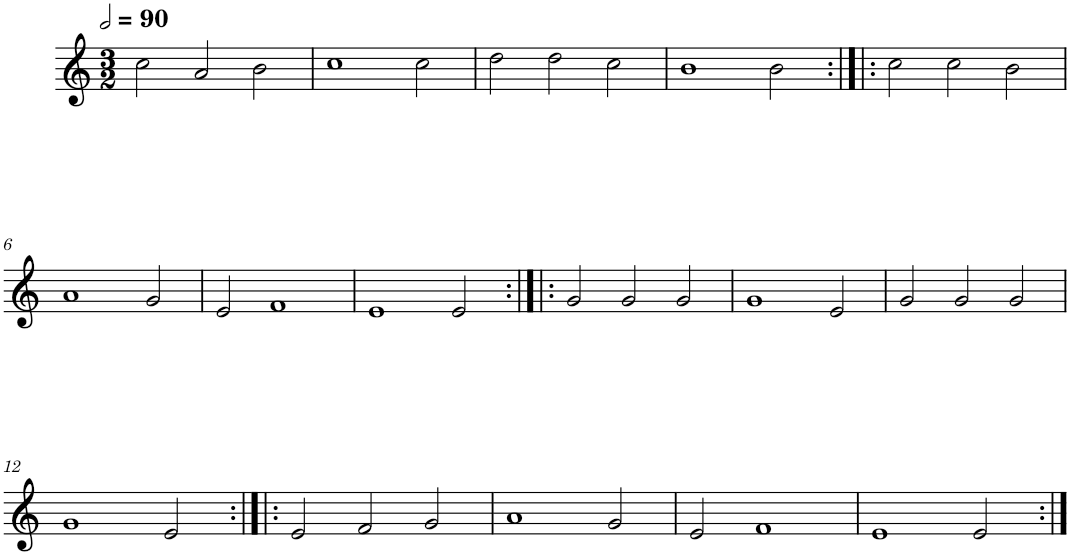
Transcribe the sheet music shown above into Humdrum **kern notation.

**kern
*part1
*staff1
*I"Quatre parties
*clefG2
*k[]
*M3/2
*MM180
=1
2cc\
2a/
2b\
=2
1cc
2cc\
=3
2dd\
2dd\
2cc\
=4
1b
2b\
=5:|!|:
2cc\
2cc\
2b\
!!LO:LB:g=z
=6
1a
2g/
=7
2e/
1f
=8
1e
2e/
=9:|!|:
2g/
2g/
2g/
=10
1g
2e/
=11
2g/
2g/
2g/
!!LO:LB:g=z
=12
1g
2e/
=13:|!|:
2e/
2f/
2g/
=14
1a
2g/
=15
2e/
1f
=16
1e
2e/
=:|!
*-
